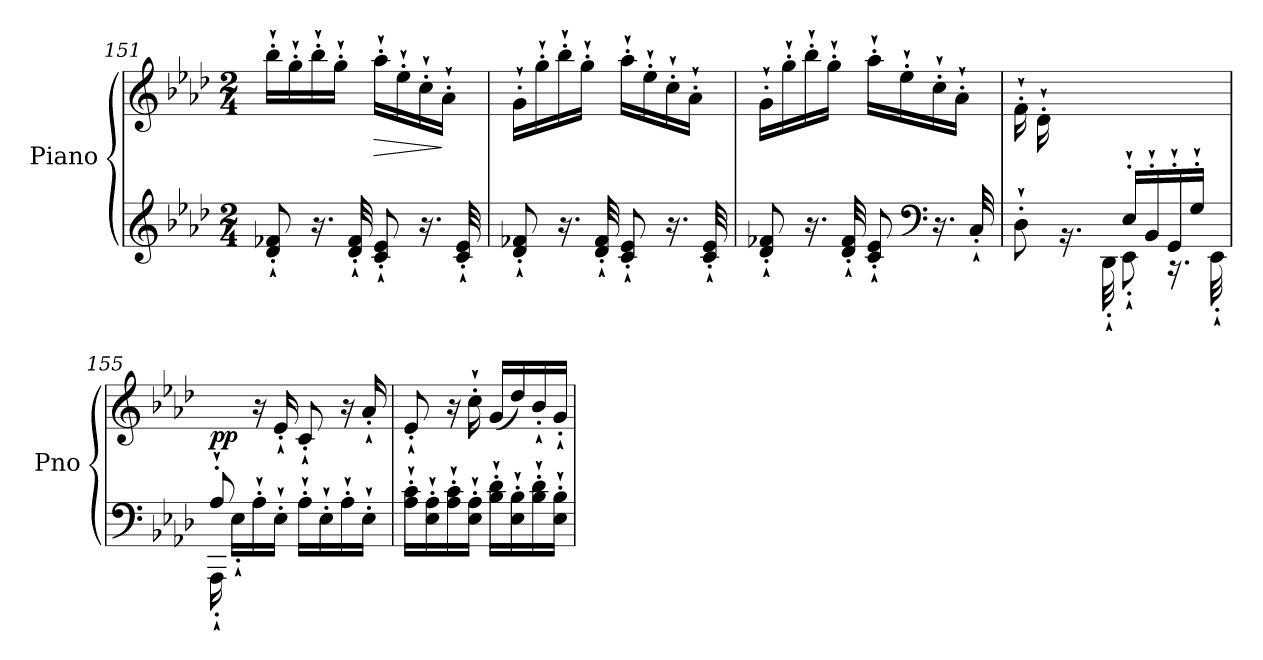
**kern	**kern	**dynam
*part1	*part1	*part1
*staff2	*staff1	*staff1/2
*I"Piano	*	*
*I'Pno	*	*
!!LO:LB:g=z
*clefG2	*clefG2	*
*k[b-e-a-d-]	*k[b-e-a-d-]	*
*M2/4	*M2/4	*
=151	=151	=151
8d-/'` 8f-X/'`	16bb-'`\LL	.
.	16gg'`\	.
16.r	16bb-'`\	.
.	16gg'`\JJ	.
32d-/'` 32f-/'`	.	.
!	!	!LO:HP:b
8c/'` 8e-/'`	16aa-'`\LL	>
.	16ee-'`\	.
16.r	16cc'`\	.
.	16a-'`\JJ	]
32c/'` 32e-/'`	.	.
=152	=152	=152
8d-/'` 8f-X/'`	16g'`\LL	.
.	16gg'`\	.
16.r	16bb-'`\	.
.	16gg'`\JJ	.
32d-/'` 32f-/'`	.	.
8c/'` 8e-/'`	16aa-'`\LL	.
.	16ee-'`\	.
16.r	16cc'`\	.
.	16a-'`\JJ	.
32c/'` 32e-/'`	.	.
=153	=153	=153
8d-/'` 8f-X/'`	16g'`\LL	.
.	16gg'`\	.
16.r	16bb-'`\	.
.	16gg'`\JJ	.
32d-/'` 32f-/'`	.	.
8c/'` 8e-/'`	16aa-'`\LL	.
.	16ee-'`\	.
*clefF4	*	*
16.r	16cc'`\	.
.	16a-'`\JJ	.
32C'`/	.	.
=154	=154	=154
*^	*	*
!	!	!	!LO:DY:b
8ryy	8D-'`\	16f'`\LL	other-dynamics
.	.	16d-'`\	.
16A-'`/	16.rBB	4.ryy	.
16F'`/JJ	.	.	.
.	32DD-'`\	.	.
16E-'`/LL	8EE-'`\	.	.
16BB-'`/	.	.	.
16GG'`/	16.rCC	.	.
16G'`/JJ	.	.	.
.	32EE-'`\	.	.
!!LO:LB:g=z
=155	=155	=155	=155
!	!	!	!LO:DY:b
8A-'`/	16AAA-'`\	8ryy	pp
.	16E-'`\LL	.	.
4.ryy	16A-'`\	16r	.
.	16E-'`\JJ	16e-'`/	.
.	16A-'`\LL	8c'`/	.
.	16E-'`\	.	.
.	16A-'`\	16r	.
.	16E-'`\JJ	16a-'`/	.
*v	*v	*	*
=156	=156	=156
16A-\'` 16c\'`LL	8e-'`/	.
16E-\'` 16A-\'`	.	.
16A-\'` 16c\'`	16r	.
16E-\'` 16A-\'`JJ	16cc'`\	.
16B-\'` 16d-\'`LL	(16g/LL	.
16E-\'` 16B-\'`	16dd-/)	.
16B-\'` 16d-\'`	16b-'`/	.
16E-\'` 16B-\'`JJ	16g'`/JJ	.
=	=	=
*-	*-	*-
